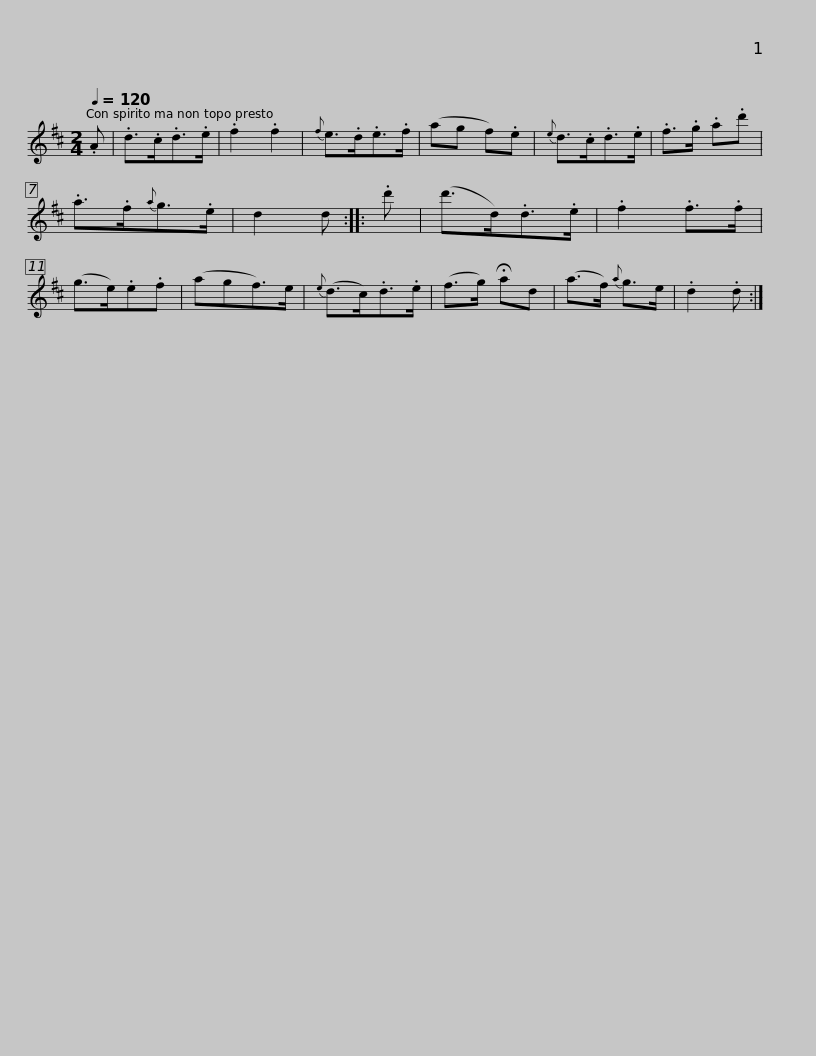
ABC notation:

X:1
L:1/8
Q:1/4=120
M:2/4
I:linebreak $
K:D
V:1 treble
V:1
 .A | .d>.c.d>.e | .f2 .f2 |{f} e>.d.e>.f | (ag f).e | %5
{e} d>.c.d>.e | .f>.g .a.d' | .a>.f{a}g>.e | d2 d :: .d' |$ %10
 (d'>d).d>.e | .f2 .f>.f | (g>e).e.f | (agf>)e |{e} (d>c).d>.e | %15
 (f>g) !fermata!ad | (a>f){a} g>e | .d2 .d :| %18
